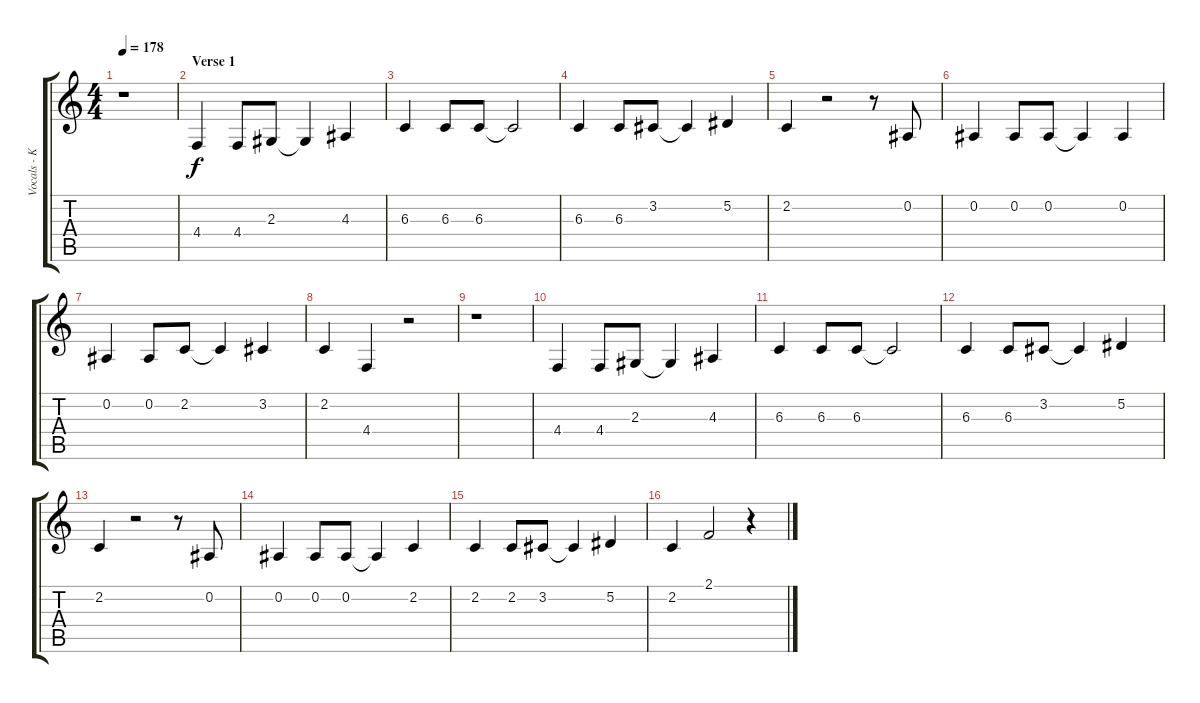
\track ("Vocals - Kai Hansen" "Vocals - K") {instrument bassoon}
\staff {score tabs}
\tuning (Eb4 Bb3 Gb3 Db3 Ab2 Eb2) {hide}
\ts (4 4)
\tempo 178
\clef g2
\ks c
r.1{dy f} |
\section ("" "Verse 1")
4.4.4 4.4.8 2.3.8 2.3{t}.4 4.3.4 |
6.3.4 6.3.8 6.3.8 6.3{t}.2 |
6.3.4 6.3.8 3.2.8 3.2{t}.4 5.2.4 |
2.2.4 r.2 r.8 0.2.8 |
0.2.4 0.2.8 0.2.8 0.2{t}.4 0.2.4 |
0.2.4 0.2.8 2.2.8 2.2{t}.4 3.2.4 |
2.2.4 4.4.4 r.2 |
r.1 |
4.4.4 4.4.8 2.3.8 2.3{t}.4 4.3.4 |
6.3.4 6.3.8 6.3.8 6.3{t}.2 |
6.3.4 6.3.8 3.2.8 3.2{t}.4 5.2.4 |
2.2.4 r.2 r.8 0.2.8 |
0.2.4 0.2.8 0.2.8 0.2{t}.4 2.2.4 |
2.2.4 2.2.8 3.2.8 3.2{t}.4 5.2.4 |
2.2.4 2.1.2 r.4
